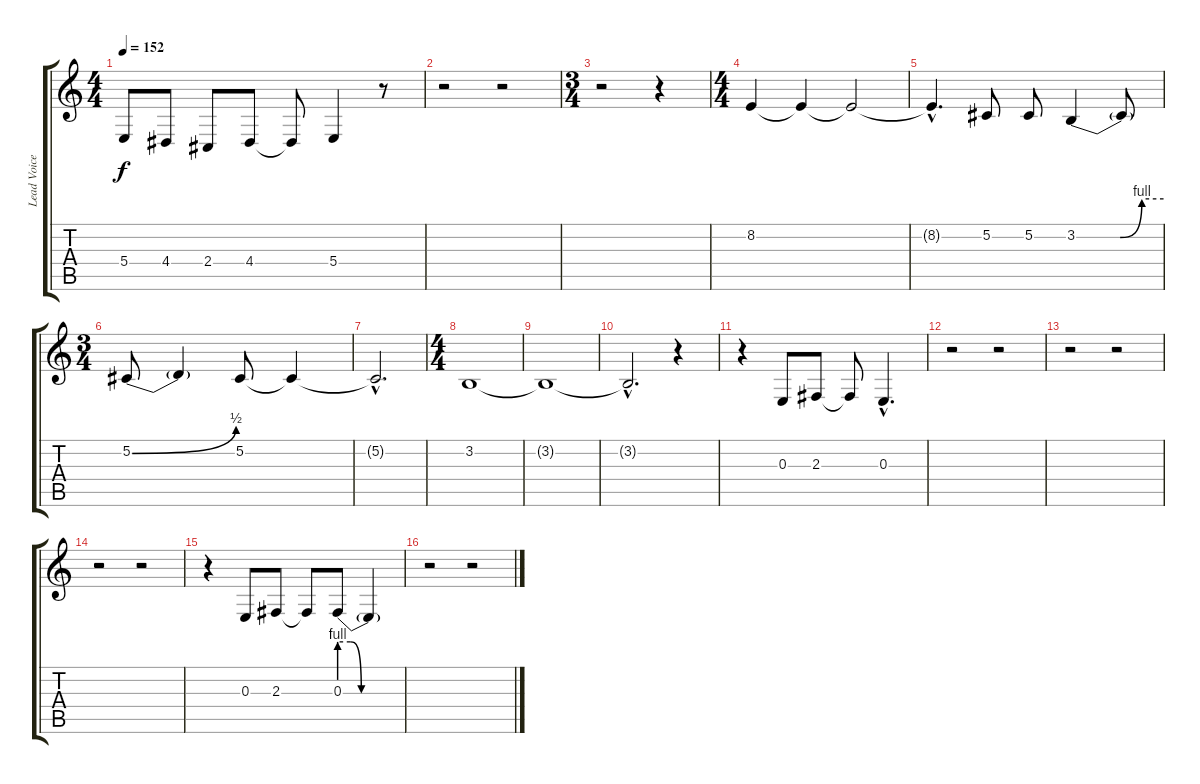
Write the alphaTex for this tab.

\track ("Lead Voice" "Lead Voice") {instrument lead2sawtooth}
\staff {score tabs}
\tuning (Db4 Ab3 E3 B2 Gb2 Db2) {hide}
\ts (4 4)
\tempo 152
\clef g2
\ks c
5.4.8{dy f} 4.4.8 2.4.8 4.4.8 4.4{t}.8 5.4.4 r.8 |
r.2 r.2 |
\ts (3 4)
r.2 r.4 |
\ts (4 4)
8.2.4 8.2{t}.4 8.2{t}.2 |
8.2{hac t}.4{d} 5.2.8 5.2.8 3.2{be (custom 0 0 30 0 45 4 60 4)}.4 3.2{t}.8 |
\ts (3 4)
5.2{be (bend 0 0 60 2)}.8 5.2{t}.4 5.2.8 5.2{t}.4 |
5.2{hac t}.2{d} |
\ts (4 4)
3.2.1 |
3.2{t}.1 |
3.2{hac t}.2{d} r.4 |
r.4 0.3.8 2.3.8 2.3{t}.8 0.3{hac}.4{d} |
r.2 r.2 |
r.2 r.2 |
r.2 r.2 |
r.4 0.3.8 2.3.8 2.3{t}.8 0.3{be (custom 0 4 10 4 20 0 40 0 60 0)}.8 0.3{t}.4 |
r.2 r.2
